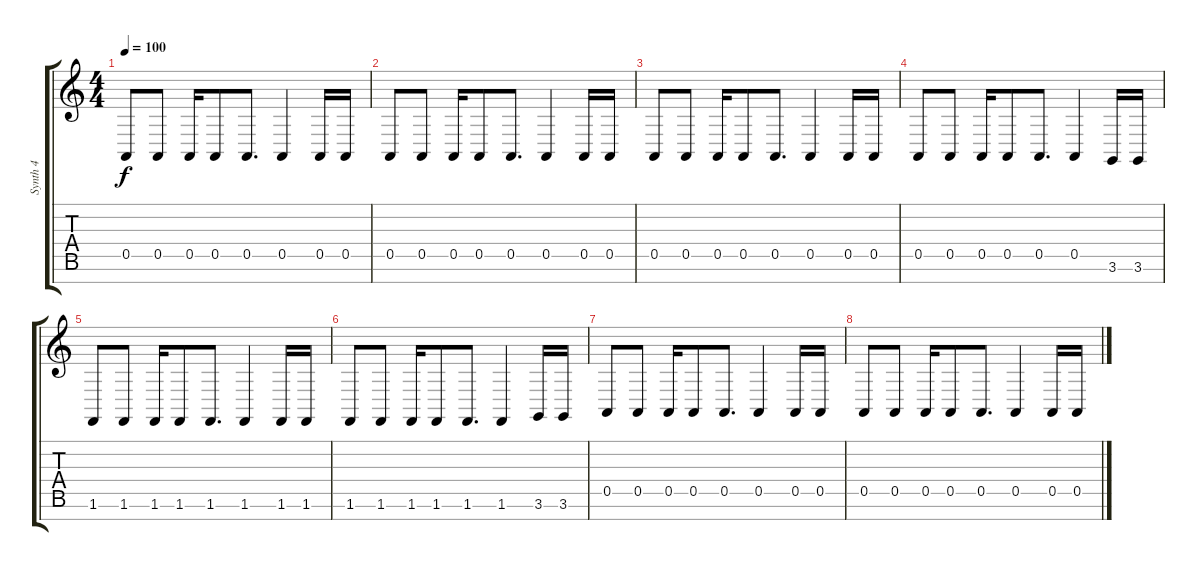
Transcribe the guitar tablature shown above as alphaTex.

\track ("Synth 4" "Synth 4") {instrument lead8bassandlead}
\staff {score tabs}
\tuning (E4 B3 G3 D3 A2 E2 B1) {hide}
\ts (4 4)
\tempo 100
\clef g2
\ks c
0.5.8{dy f} 0.5.8 0.5.16 0.5.8 0.5.8{d} 0.5.4 0.5.16 0.5.16 |
0.5.8 0.5.8 0.5.16 0.5.8 0.5.8{d} 0.5.4 0.5.16 0.5.16 |
0.5.8 0.5.8 0.5.16 0.5.8 0.5.8{d} 0.5.4 0.5.16 0.5.16 |
0.5.8 0.5.8 0.5.16 0.5.8 0.5.8{d} 0.5.4 3.6.16 3.6.16 |
1.6.8 1.6.8 1.6.16 1.6.8 1.6.8{d} 1.6.4 1.6.16 1.6.16 |
1.6.8 1.6.8 1.6.16 1.6.8 1.6.8{d} 1.6.4 3.6.16 3.6.16 |
0.5.8 0.5.8 0.5.16 0.5.8 0.5.8{d} 0.5.4 0.5.16 0.5.16 |
0.5.8 0.5.8 0.5.16 0.5.8 0.5.8{d} 0.5.4 0.5.16 0.5.16
